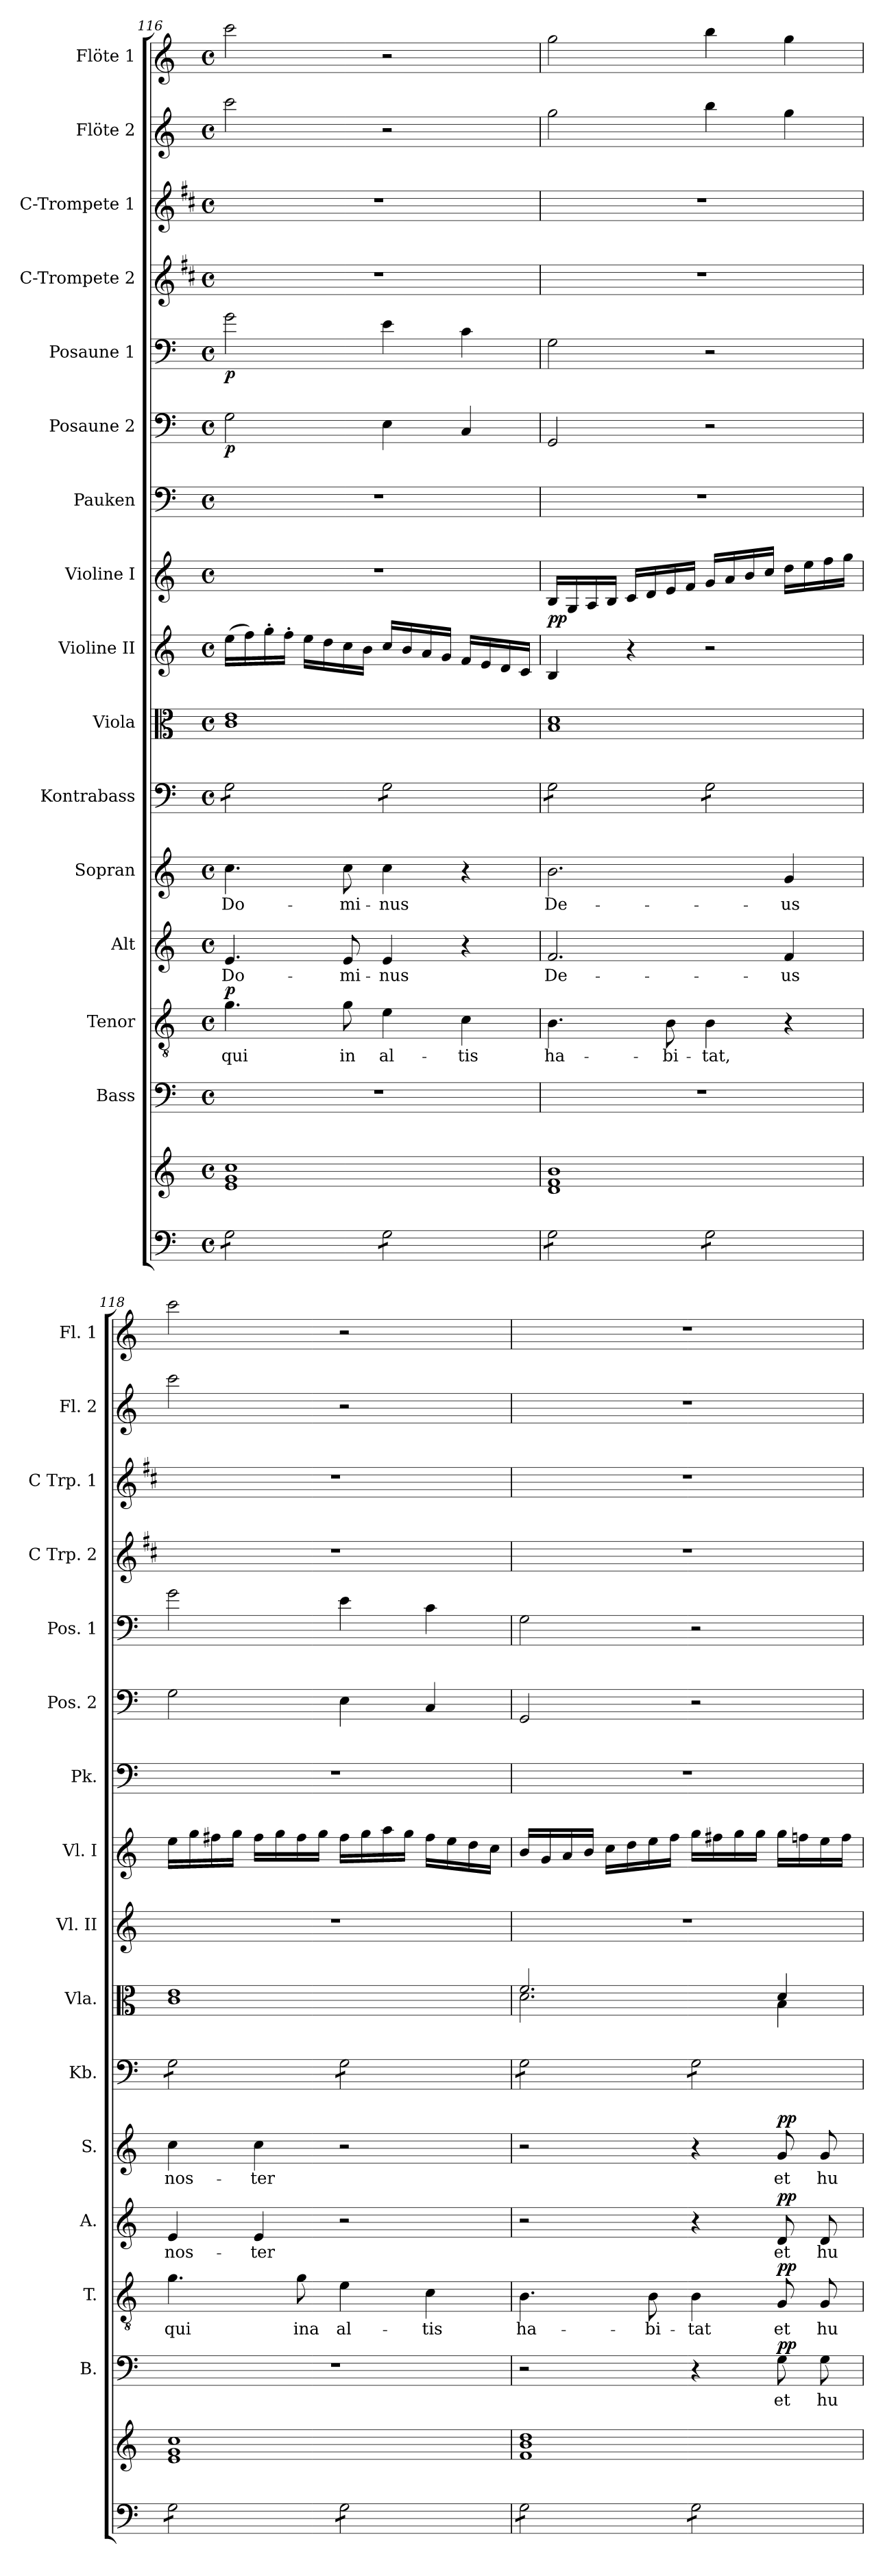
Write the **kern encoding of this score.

**kern	**kern	**kern	**text	**dynam	**kern	**text	**dynam	**kern	**text	**dynam	**kern	**text	**dynam	**kern	**kern	**kern	**kern	**dynam	**kern	**kern	**dynam	**kern	**dynam	**kern	**kern	**kern	**kern
*part16	*part16	*part15	*part15	*part15	*part14	*part14	*part14	*part13	*part13	*part13	*part12	*part12	*part12	*part11	*part10	*part9	*part8	*part8	*part7	*part6	*part6	*part5	*part5	*part4	*part3	*part2	*part1
*staff17	*staff16	*staff15	*staff15	*staff15	*staff14	*staff14	*staff14	*staff13	*staff13	*staff13	*staff12	*staff12	*staff12	*staff11	*staff10	*staff9	*staff8	*staff8	*staff7	*staff6	*staff6	*staff5	*staff5	*staff4	*staff3	*staff2	*staff1
*	*	*I"Bass	*	*	*I"Tenor	*	*	*I"Alt	*	*	*I"Sopran	*	*	*I"Kontrabass	*I"Viola	*I"Violine II	*I"Violine I	*	*I"Pauken	*I"Posaune 2	*	*I"Posaune 1	*	*I"C-Trompete 2	*I"C-Trompete 1	*I"Flöte 2	*I"Flöte 1
*	*	*I'B.	*	*	*I'T.	*	*	*I'A.	*	*	*I'S.	*	*	*I'Kb.	*I'Vla.	*I'Vl. II	*I'Vl. I	*	*I'Pk.	*I'Pos. 2	*	*I'Pos. 1	*	*I'C Trp. 2	*I'C Trp. 1	*I'Fl. 2	*I'Fl. 1
*clefF4	*clefG2	*clefF4	*	*	*clefGv2	*	*	*clefG2	*	*	*clefG2	*	*	*clefF4	*clefC3	*clefG2	*clefG2	*	*clefF4	*clefF4	*	*clefF4	*	*clefG2	*clefG2	*clefG2	*clefG2
*	*	*	*	*	*	*	*	*	*	*	*	*	*	*ITrd7c12	*	*	*	*	*	*	*	*	*	*ITrd1c2	*ITrd1c2	*	*
*k[]	*k[]	*k[]	*	*	*k[]	*	*	*k[]	*	*	*k[]	*	*	*k[]	*k[]	*k[]	*k[]	*	*k[]	*k[]	*	*k[]	*	*k[]	*k[]	*k[]	*k[]
*C:	*C:	*C:	*	*	*C:	*	*	*C:	*	*	*C:	*	*	*C:	*C:	*C:	*C:	*	*C:	*C:	*	*C:	*	*C:	*C:	*C:	*C:
*M4/4	*M4/4	*M4/4	*	*	*M4/4	*	*	*M4/4	*	*	*M4/4	*	*	*M4/4	*M4/4	*M4/4	*M4/4	*	*M4/4	*M4/4	*	*M4/4	*	*M4/4	*M4/4	*M4/4	*M4/4
*met(c)	*met(c)	*met(c)	*	*	*met(c)	*	*	*met(c)	*	*	*met(c)	*	*	*met(c)	*met(c)	*met(c)	*met(c)	*	*met(c)	*met(c)	*	*met(c)	*	*met(c)	*met(c)	*met(c)	*met(c)
=116	=116	=116	=116	=116	=116	=116	=116	=116	=116	=116	=116	=116	=116	=116	=116	=116	=116	=116	=116	=116	=116	=116	=116	=116	=116	=116	=116
!	!	!	!	!	!	!LO:LY:b	!LO:DY:a	!	!LO:LY:b	!	!	!LO:LY:b	!	!	!	!	!	!	!	!	!LO:DY:b	!	!LO:DY:b	!	!	!	!
*	*	*	*	*	*	*	*	*	*	*	*	*	*	*	*^	*	*	*	*	*	*	*	*	*	*	*	*
*tremolo	*	*	*	*	*	*	*	*	*	*	*	*	*	*	*	*	*	*	*	*	*	*	*	*	*	*	*	*
*	*	*	*	*	*	*	*	*	*	*	*	*	*	*tremolo	*	*	*	*	*	*	*	*	*	*	*	*	*	*
8G\L	1e 1g 1cc	1r	.	.	4.g\	qui	p	4.e/	Do-	.	4.cc\	Do-	.	8GG\L	1e	1c	(>16ee\LL	1r	.	1r	2G\	p	2g\	p	1r	1r	2ccc\	2ccc\
.	.	.	.	.	.	.	.	.	.	.	.	.	.	.	.	.	16ff\)	.	.	.	.	.	.	.	.	.	.	.
8G\	.	.	.	.	.	.	.	.	.	.	.	.	.	8GG\	.	.	16gg'>\	.	.	.	.	.	.	.	.	.	.	.
.	.	.	.	.	.	.	.	.	.	.	.	.	.	.	.	.	16ff'>\JJ	.	.	.	.	.	.	.	.	.	.	.
8G\	.	.	.	.	.	.	.	.	.	.	.	.	.	8GG\	.	.	16ee\LL	.	.	.	.	.	.	.	.	.	.	.
.	.	.	.	.	.	.	.	.	.	.	.	.	.	.	.	.	16dd\	.	.	.	.	.	.	.	.	.	.	.
!	!	!	!	!	!	!LO:LY:b	!	!	!LO:LY:b	!	!	!LO:LY:b	!	!	!	!	!	!	!	!	!	!	!	!	!	!	!	!
8G\J	.	.	.	.	8g\	in	.	8e/	-mi-	.	8cc\	-mi-	.	8GG\J	.	.	16cc\	.	.	.	.	.	.	.	.	.	.	.
.	.	.	.	.	.	.	.	.	.	.	.	.	.	.	.	.	16b\JJ	.	.	.	.	.	.	.	.	.	.	.
!	!	!	!	!	!	!LO:LY:b	!	!	!LO:LY:b	!	!	!LO:LY:b	!	!	!	!	!	!	!	!	!	!	!	!	!	!	!	!
8G\L	.	.	.	.	4e\	al-	.	4e/	-nus	.	4cc\	-nus	.	8GG\L	.	.	16cc/LL	.	.	.	4E\	.	4e\	.	.	.	2r	2r
.	.	.	.	.	.	.	.	.	.	.	.	.	.	.	.	.	16b/	.	.	.	.	.	.	.	.	.	.	.
8G\	.	.	.	.	.	.	.	.	.	.	.	.	.	8GG\	.	.	16a/	.	.	.	.	.	.	.	.	.	.	.
.	.	.	.	.	.	.	.	.	.	.	.	.	.	.	.	.	16g/JJ	.	.	.	.	.	.	.	.	.	.	.
!	!	!	!	!	!	!LO:LY:b	!	!	!	!	!	!	!	!	!	!	!	!	!	!	!	!	!	!	!	!	!	!
8G\	.	.	.	.	4c\	-tis	.	4r	.	.	4r	.	.	8GG\	.	.	16f/LL	.	.	.	4C/	.	4c\	.	.	.	.	.
.	.	.	.	.	.	.	.	.	.	.	.	.	.	.	.	.	16e/	.	.	.	.	.	.	.	.	.	.	.
8G\J	.	.	.	.	.	.	.	.	.	.	.	.	.	8GG\J	.	.	16d/	.	.	.	.	.	.	.	.	.	.	.
.	.	.	.	.	.	.	.	.	.	.	.	.	.	.	.	.	16c/JJ	.	.	.	.	.	.	.	.	.	.	.
=117	=117	=117	=117	=117	=117	=117	=117	=117	=117	=117	=117	=117	=117	=117	=117	=117	=117	=117	=117	=117	=117	=117	=117	=117	=117	=117	=117	=117
!	!	!	!	!	!	!LO:LY:b	!	!	!LO:LY:b	!	!	!LO:LY:b	!	!	!	!	!	!	!LO:DY:b	!	!	!	!	!	!	!	!	!
8G\L	1d 1f 1b	1r	.	.	4.B\	ha-	.	2.f/	De-	.	2.b\	De-	.	8GG\L	1d	1B	4B/	16B/LL	pp	1r	2GG/	.	2G\	.	1r	1r	2gg\	2gg\
.	.	.	.	.	.	.	.	.	.	.	.	.	.	.	.	.	.	16G/	.	.	.	.	.	.	.	.	.	.
8G\	.	.	.	.	.	.	.	.	.	.	.	.	.	8GG\	.	.	.	16A/	.	.	.	.	.	.	.	.	.	.
.	.	.	.	.	.	.	.	.	.	.	.	.	.	.	.	.	.	16B/JJ	.	.	.	.	.	.	.	.	.	.
8G\	.	.	.	.	.	.	.	.	.	.	.	.	.	8GG\	.	.	4r	16c/LL	.	.	.	.	.	.	.	.	.	.
.	.	.	.	.	.	.	.	.	.	.	.	.	.	.	.	.	.	16d/	.	.	.	.	.	.	.	.	.	.
!	!	!	!	!	!	!LO:LY:b	!	!	!	!	!	!	!	!	!	!	!	!	!	!	!	!	!	!	!	!	!	!
8G\J	.	.	.	.	8B\	-bi-	.	.	.	.	.	.	.	8GG\J	.	.	.	16e/	.	.	.	.	.	.	.	.	.	.
.	.	.	.	.	.	.	.	.	.	.	.	.	.	.	.	.	.	16f/JJ	.	.	.	.	.	.	.	.	.	.
!	!	!	!	!	!	!LO:LY:b	!	!	!	!	!	!	!	!	!	!	!	!	!	!	!	!	!	!	!	!	!	!
8G\L	.	.	.	.	4B\	-tat,	.	.	.	.	.	.	.	8GG\L	.	.	2r	16g/LL	.	.	2r	.	2r	.	.	.	4bb\	4bb\
.	.	.	.	.	.	.	.	.	.	.	.	.	.	.	.	.	.	16a/	.	.	.	.	.	.	.	.	.	.
8G\	.	.	.	.	.	.	.	.	.	.	.	.	.	8GG\	.	.	.	16b/	.	.	.	.	.	.	.	.	.	.
.	.	.	.	.	.	.	.	.	.	.	.	.	.	.	.	.	.	16cc/JJ	.	.	.	.	.	.	.	.	.	.
!	!	!	!	!	!	!	!	!	!LO:LY:b	!	!	!LO:LY:b	!	!	!	!	!	!	!	!	!	!	!	!	!	!	!	!
8G\	.	.	.	.	4r	.	.	4f/	-us	.	4g/	-us	.	8GG\	.	.	.	16dd\LL	.	.	.	.	.	.	.	.	4gg\	4gg\
.	.	.	.	.	.	.	.	.	.	.	.	.	.	.	.	.	.	16ee\	.	.	.	.	.	.	.	.	.	.
8G\J	.	.	.	.	.	.	.	.	.	.	.	.	.	8GG\J	.	.	.	16ff\	.	.	.	.	.	.	.	.	.	.
.	.	.	.	.	.	.	.	.	.	.	.	.	.	.	.	.	.	16gg\JJ	.	.	.	.	.	.	.	.	.	.
!!LO:PB:g=z
=118	=118	=118	=118	=118	=118	=118	=118	=118	=118	=118	=118	=118	=118	=118	=118	=118	=118	=118	=118	=118	=118	=118	=118	=118	=118	=118	=118	=118
!	!	!	!	!	!	!LO:LY:b	!	!	!LO:LY:b	!	!	!LO:LY:b	!	!	!	!	!	!	!	!	!	!	!	!	!	!	!	!
8G\L	1e 1g 1cc	1r	.	.	4.g\	qui	.	4e/	nos-	.	4cc\	nos-	.	8GG\L	1e	1c	1r	16ee\LL	.	1r	2G\	.	2g\	.	1r	1r	2ccc\	2ccc\
.	.	.	.	.	.	.	.	.	.	.	.	.	.	.	.	.	.	16gg\	.	.	.	.	.	.	.	.	.	.
8G\	.	.	.	.	.	.	.	.	.	.	.	.	.	8GG\	.	.	.	16ff#X\	.	.	.	.	.	.	.	.	.	.
.	.	.	.	.	.	.	.	.	.	.	.	.	.	.	.	.	.	16gg\JJ	.	.	.	.	.	.	.	.	.	.
!	!	!	!	!	!	!	!	!	!LO:LY:b	!	!	!LO:LY:b	!	!	!	!	!	!	!	!	!	!	!	!	!	!	!	!
8G\	.	.	.	.	.	.	.	4e/	-ter	.	4cc\	-ter	.	8GG\	.	.	.	16ff#\LL	.	.	.	.	.	.	.	.	.	.
.	.	.	.	.	.	.	.	.	.	.	.	.	.	.	.	.	.	16gg\	.	.	.	.	.	.	.	.	.	.
!	!	!	!	!	!	!LO:LY:b	!	!	!	!	!	!	!	!	!	!	!	!	!	!	!	!	!	!	!	!	!	!
8G\J	.	.	.	.	8g\	ina	.	.	.	.	.	.	.	8GG\J	.	.	.	16ff#\	.	.	.	.	.	.	.	.	.	.
.	.	.	.	.	.	.	.	.	.	.	.	.	.	.	.	.	.	16gg\JJ	.	.	.	.	.	.	.	.	.	.
!	!	!	!	!	!	!LO:LY:b	!	!	!	!	!	!	!	!	!	!	!	!	!	!	!	!	!	!	!	!	!	!
8G\L	.	.	.	.	4e\	al-	.	2r	.	.	2r	.	.	8GG\L	.	.	.	16ff#\LL	.	.	4E\	.	4e\	.	.	.	2r	2r
.	.	.	.	.	.	.	.	.	.	.	.	.	.	.	.	.	.	16gg\	.	.	.	.	.	.	.	.	.	.
8G\	.	.	.	.	.	.	.	.	.	.	.	.	.	8GG\	.	.	.	16aa\	.	.	.	.	.	.	.	.	.	.
.	.	.	.	.	.	.	.	.	.	.	.	.	.	.	.	.	.	16gg\JJ	.	.	.	.	.	.	.	.	.	.
!	!	!	!	!	!	!LO:LY:b	!	!	!	!	!	!	!	!	!	!	!	!	!	!	!	!	!	!	!	!	!	!
8G\	.	.	.	.	4c\	-tis	.	.	.	.	.	.	.	8GG\	.	.	.	16ff#\LL	.	.	4C/	.	4c\	.	.	.	.	.
.	.	.	.	.	.	.	.	.	.	.	.	.	.	.	.	.	.	16ee\	.	.	.	.	.	.	.	.	.	.
8G\J	.	.	.	.	.	.	.	.	.	.	.	.	.	8GG\J	.	.	.	16dd\	.	.	.	.	.	.	.	.	.	.
.	.	.	.	.	.	.	.	.	.	.	.	.	.	.	.	.	.	16cc\JJ	.	.	.	.	.	.	.	.	.	.
=119	=119	=119	=119	=119	=119	=119	=119	=119	=119	=119	=119	=119	=119	=119	=119	=119	=119	=119	=119	=119	=119	=119	=119	=119	=119	=119	=119	=119
!	!	!	!	!	!	!LO:LY:b	!	!	!	!	!	!	!	!	!	!	!	!	!	!	!	!	!	!	!	!	!	!
8G\L	1f 1b 1dd	2r	.	.	4.B\	ha-	.	2r	.	.	2r	.	.	8GG\L	2.f/	2.d\	1r	16b/LL	.	1r	2GG/	.	2G\	.	1r	1r	1r	1r
.	.	.	.	.	.	.	.	.	.	.	.	.	.	.	.	.	.	16g/	.	.	.	.	.	.	.	.	.	.
8G\	.	.	.	.	.	.	.	.	.	.	.	.	.	8GG\	.	.	.	16a/	.	.	.	.	.	.	.	.	.	.
.	.	.	.	.	.	.	.	.	.	.	.	.	.	.	.	.	.	16b/JJ	.	.	.	.	.	.	.	.	.	.
8G\	.	.	.	.	.	.	.	.	.	.	.	.	.	8GG\	.	.	.	16cc\LL	.	.	.	.	.	.	.	.	.	.
.	.	.	.	.	.	.	.	.	.	.	.	.	.	.	.	.	.	16dd\	.	.	.	.	.	.	.	.	.	.
!	!	!	!	!	!	!LO:LY:b	!	!	!	!	!	!	!	!	!	!	!	!	!	!	!	!	!	!	!	!	!	!
8G\J	.	.	.	.	8B\	-bi-	.	.	.	.	.	.	.	8GG\J	.	.	.	16ee\	.	.	.	.	.	.	.	.	.	.
.	.	.	.	.	.	.	.	.	.	.	.	.	.	.	.	.	.	16ff\JJ	.	.	.	.	.	.	.	.	.	.
!	!	!	!	!	!	!LO:LY:b	!	!	!	!	!	!	!	!	!	!	!	!	!	!	!	!	!	!	!	!	!	!
8G\L	.	4r	.	.	4B\	-tat	.	4r	.	.	4r	.	.	8GG\L	.	.	.	16gg\LL	.	.	2r	.	2r	.	.	.	.	.
.	.	.	.	.	.	.	.	.	.	.	.	.	.	.	.	.	.	16ff#X\	.	.	.	.	.	.	.	.	.	.
8G\	.	.	.	.	.	.	.	.	.	.	.	.	.	8GG\	.	.	.	16gg\	.	.	.	.	.	.	.	.	.	.
.	.	.	.	.	.	.	.	.	.	.	.	.	.	.	.	.	.	16gg\JJ	.	.	.	.	.	.	.	.	.	.
!	!	!	!LO:LY:b	!LO:DY:a	!	!LO:LY:b	!LO:DY:a	!	!LO:LY:b	!LO:DY:a	!	!LO:LY:b	!LO:DY:a	!	!	!	!	!	!	!	!	!	!	!	!	!	!	!
8G\	.	8G\	et	pp	8G/	et	pp	8d/	et	pp	8g/	et	pp	8GG\	4d/	4B\	.	16gg\LL	.	.	.	.	.	.	.	.	.	.
.	.	.	.	.	.	.	.	.	.	.	.	.	.	.	.	.	.	16ffn\	.	.	.	.	.	.	.	.	.	.
!	!	!	!LO:LY:b	!	!	!LO:LY:b	!	!	!LO:LY:b	!	!	!LO:LY:b	!	!	!	!	!	!	!	!	!	!	!	!	!	!	!	!
8G\J	.	8G\	hu-	.	8G/	hu-	.	8d/	hu-	.	8g/	hu-	.	8GG\J	.	.	.	16ee\	.	.	.	.	.	.	.	.	.	.
*	*	*	*	*	*	*	*	*	*	*	*	*	*	*Xtremolo	*	*	*	*	*	*	*	*	*	*	*	*	*	*
*Xtremolo	*	*	*	*	*	*	*	*	*	*	*	*	*	*	*	*	*	*	*	*	*	*	*	*	*	*	*	*
.	.	.	.	.	.	.	.	.	.	.	.	.	.	.	.	.	.	16ff\JJ	.	.	.	.	.	.	.	.	.	.
*	*	*	*	*	*	*	*	*	*	*	*	*	*	*	*v	*v	*	*	*	*	*	*	*	*	*	*	*	*
=	=	=	=	=	=	=	=	=	=	=	=	=	=	=	=	=	=	=	=	=	=	=	=	=	=	=	=
*-	*-	*-	*-	*-	*-	*-	*-	*-	*-	*-	*-	*-	*-	*-	*-	*-	*-	*-	*-	*-	*-	*-	*-	*-	*-	*-	*-
